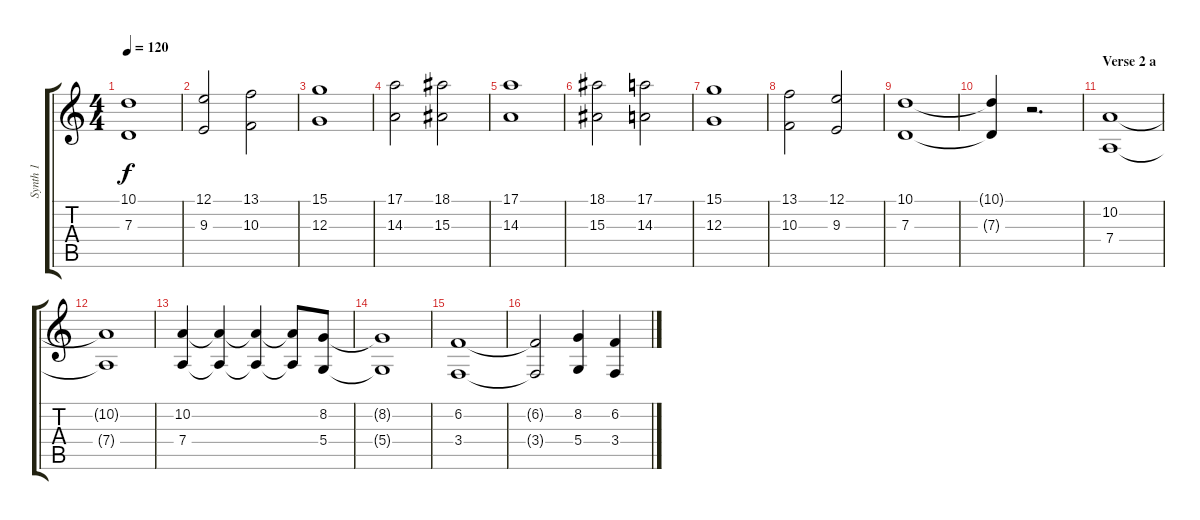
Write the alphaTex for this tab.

\track ("Synth 1" "Synth 1") {instrument stringensemble1}
\staff {score tabs}
\tuning (E4 B3 G3 D3 A2 D2) {hide}
\ts (4 4)
\tempo 120
\clef g2
\ks c
(10.1 7.3).1{dy f} |
(12.1 9.3).2 (13.1 10.3).2 |
(15.1 12.3).1 |
(17.1 14.3).2 (18.1 15.3).2 |
(17.1 14.3).1 |
(18.1 15.3).2 (17.1 14.3).2 |
(15.1 12.3).1 |
(13.1 10.3).2 (12.1 9.3).2 |
\section ("" "")
(10.1 7.3).1 |
(10.1{t} 7.3{t}).4 r.2{d} |
\section ("" "Verse 2 a")
(10.2 7.4).1 |
(10.2{t} 7.4{t}).1 |
(10.2 7.4).4 (10.2{t} 7.4{t}).4 (10.2{t} 7.4{t}).4 (10.2{t} 7.4{t}).8 (8.2 5.4).8 |
(8.2{t} 5.4{t}).1 |
(6.2 3.4).1 |
(6.2{t} 3.4{t}).2 (8.2 5.4).4 (6.2 3.4).4
